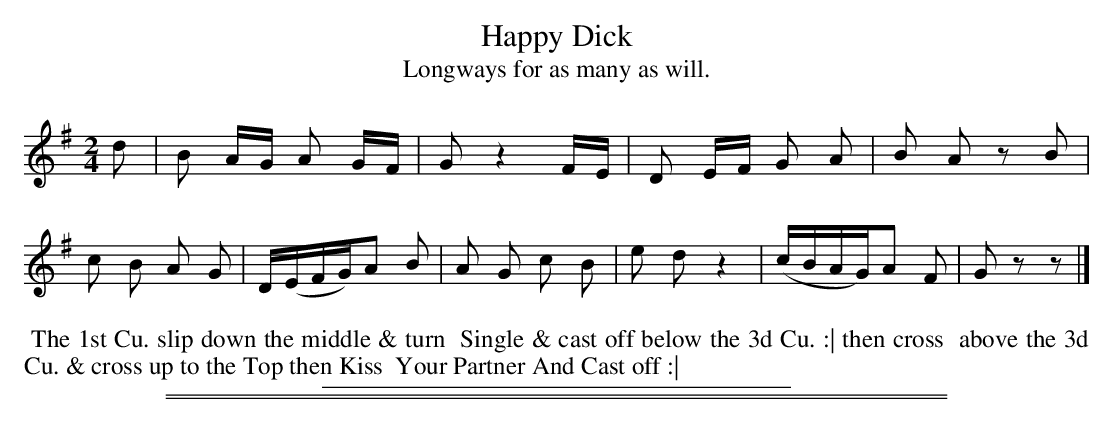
X:1
T: Happy Dick
T: Longways for as many as will.
M: 2/4
L: 1/16
K: G
d2 |\
B2 AG A2 GF | G2 z4 FE |\
D2 EF G2 A2 | B2 A2 z2 B2 |\
c2 B2 A2 G2 | D(EFG)A2 B2 |\
A2 G2 c2 B2 | e2 d2 z4 |\
(cBAG)A2 F2 | G2 z2 z2 |]
